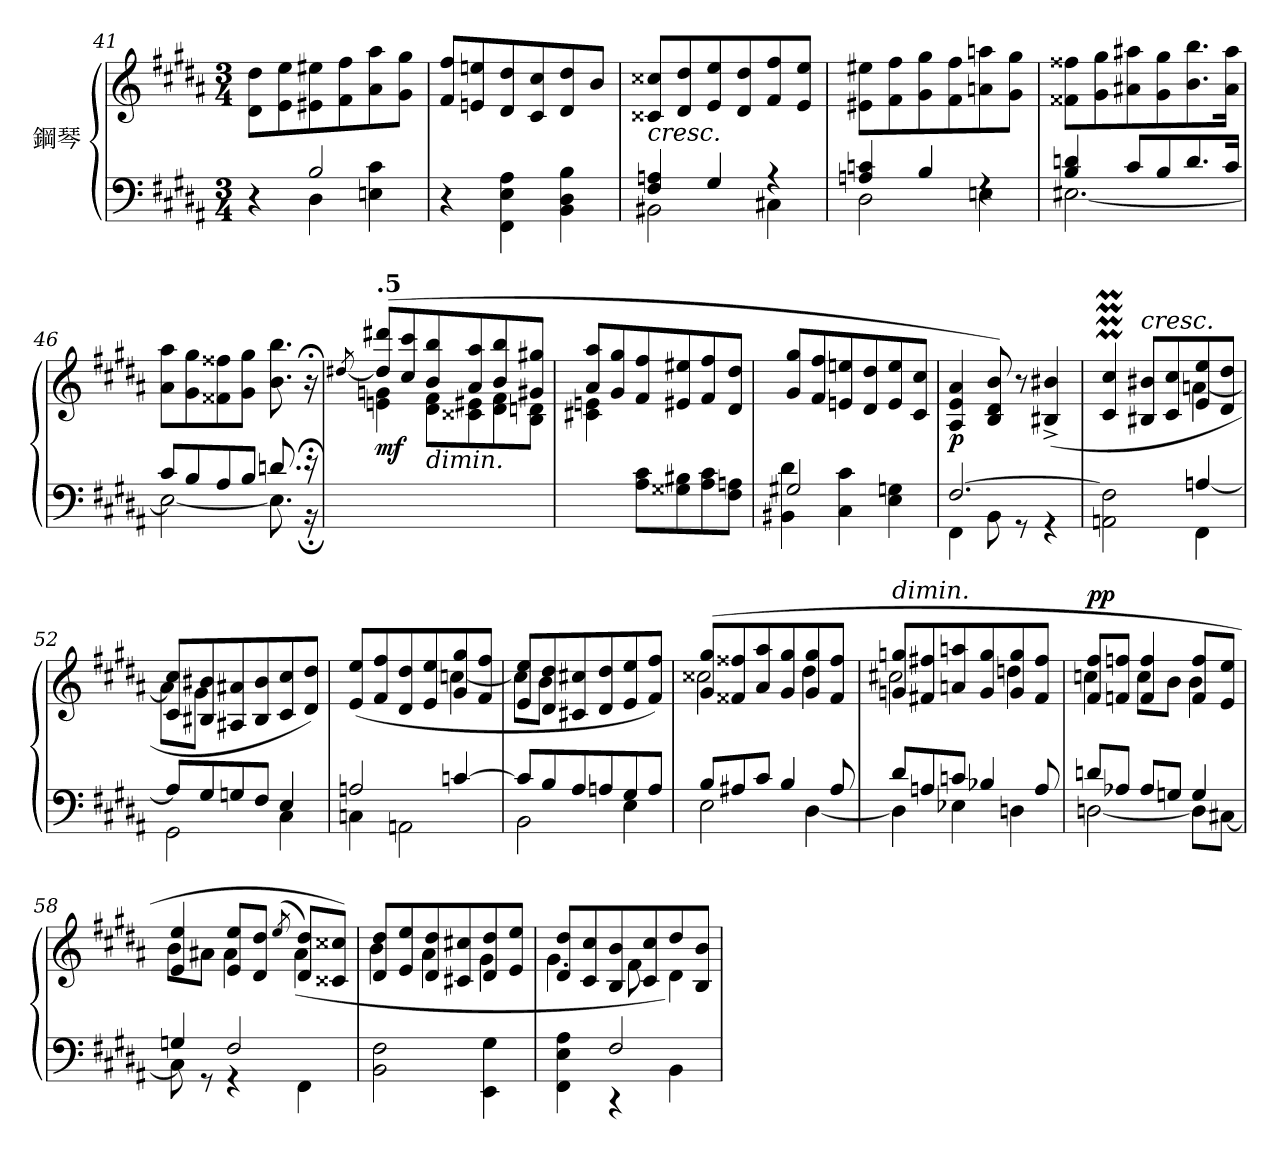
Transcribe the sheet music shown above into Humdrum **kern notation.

**kern	**kern	**dynam
*part1	*part1	*part1
*staff2	*staff1	*staff1/2
*I"鋼琴	*	*
*clefF4	*clefG2	*
*k[f#c#g#d#a#]	*k[f#c#g#d#a#]	*
*M3/4	*M3/4	*
=41	=41	=41
*^	*	*
4r	4ryy	8d#\ 8dd#\L	.
.	.	8e\ 8ee\	.
2B/	4D#\	8e#X\ 8ee#X\	.
.	.	8f#\ 8ff#\	.
.	4En\ 4c#\	8a#\ 8aa#\	.
.	.	8g#\ 8gg#\J	.
*v	*v	*	*
=42	=42	=42
4r	8f#/ 8ff#/L	.
.	8en/ 8een/	.
4FF#\ 4E\ 4A#\	8d#/ 8dd#/	.
.	8c#/ 8cc#/	.
4BB\ 4D#\ 4B\	8d#/ 8dd#/	.
.	8b/J	.
!!LO:PB:g=z
=43	=43	=43
*^	*	*
!	!	!LO:TX:b:i:t=cresc.	!
4F#/ 4An/	2BB#X\	8c##X/ 8cc##X/L	.
.	.	8d#/ 8dd#/	.
4G#/	.	8e/ 8ee/	.
.	.	8d#/ 8dd#/	.
4r	4C#X\	8f#/ 8ff#/	.
.	.	8e/ 8ee/J	.
=44	=44	=44	=44
4An/ 4cn/	2D#\	8e#X\ 8ee#X\L	.
.	.	8f#\ 8ff#\	.
4B/	.	8g#\ 8gg#\	.
.	.	8f#\ 8ff#\	.
4rF	4En\	8an\ 8aan\	.
.	.	8g#\ 8gg#\J	.
=45	=45	=45	=45
4B/ 4dn/	[2.E#X\	8f##X\ 8ff##X\L	.
.	.	8g#\ 8gg#\	.
8c#/L	.	8a#X\ 8aa#X\	.
8B/	.	8g#\ 8gg#\	.
8.d/	.	8.b\ 8.bb\	.
16c#/Jk	.	16a#\ 16aa#\Jk	.
=46	=46	=46	=46
8c#/L	2E#\_	8a#\ 8aa#\L	.
8B/	.	8g#\ 8gg#\	.
8A#/	.	8f##X\ 8ff##X\	.
8B/J	.	8g#\ 8gg#\J	.
8.dn/	8.E#\]	8.b\ 8.bb\	.
*	*	*MM6	*
16r;<	16r;	16r;<	.
*v	*v	*	*
!!LO:LB:g=z
=47	=47	=47
*	*MM94	*
.	[8qdd#X/	.
*	*^	*
!	!LO:TX:a:B:t=.5	!	!
!	!	!	!LO:DY:b
2.ryy	(>8dd#/] 8ddd#X/L	(<4en\ 4gn\	mf
.	8cc#/ 8ccc#/	.	.
!	!LO:TX:b:i:t=dimin.	!	!
.	8b/ 8bb/	8d#\ 8f#\L	.
.	8a#/ 8aa#/	8c##X\ 8e#X\	.
.	8b/ 8bb/	8d#\ 8f#\	.
.	8g#X/ 8gg#X/J	8B\ 8dn\J	.
=48	=48	=48	=48
4ryy	8a#/ 8aa#/L	4c#X\ 4en\	.
.	8g#/ 8gg#/	.	.
8A#\ 8c#\L	8f#/ 8ff#/	2ryy	.
8G##X\ 8B#X\	8e#X/ 8ee#X/	.	.
8A#\ 8c#\	8f#/ 8ff#/	.	.
8F#\ 8An\J	8d#/ 8dd#/J	.	.
*	*v	*v	*
=49	=49	=49
*^	*	*
2G#X/	4BB#X\ 4d#\	8g#/ 8gg#/L	.
.	.	8f#/ 8ff#/	.
.	4C#\ 4c#\	8en/ 8een/	.
.	.	8d#/ 8dd#/	.
4E\ 4Gn\	4ryy	8e/ 8ee/	.
.	.	8c#/ 8cc#/J	.
=50	=50	=50	=50
!	!	!	!LO:DY:b
[2.F#/	4FF#\	4A#/ 4e/ 4a#/	p
.	8BB\)	8B/ 8d#/ 8b/)	.
.	8r	8r	.
.	4r	(>4B#X/^ 4b#X/^	.
!!LO:LB:g=z
=51	=51	=51	=51
*	*	*^	*
2AAn\ 2F#\]	2ryy	4c#/M 4cc#/M	2ryy	.
!	!	!LO:TX:a:i:t=cresc.	!	!
.	.	8B#X/ 8b#X/L	.	.
.	.	8c#/ 8cc#/	.	.
4FF#\	[4An/	8e/ 8ee/	[4an\	.
.	.	8d#/ 8dd#/J	.	.
=52	=52	=52	=52	=52
2GG#\	8A/L]	8c#/ 8cc#/L	8a\L]	.
.	8G#/	8B#X/ 8b#X/	8g#\J	.
.	8Gn/	8A#X/ 8a#X/	2ryy	.
.	8F#/J	8B#/ 8b#/	.	.
4C#\	4E/	8c#/ 8cc#/	.	.
.	.	8d#/ 8dd#/J)	.	.
=53	=53	=53	=53	=53
2An/	4Cn\	(>8e/ 8ee/L	2ryy	.
.	.	8f#/ 8ff#/	.	.
.	2AAn\	8d#/ 8dd#/	.	.
.	.	8e/ 8ee/	.	.
[4cn/	.	8g#/ 8gg#/	[4ccn\	.
.	.	8f#/ 8ff#/J	.	.
=54	=54	=54	=54	=54
8c/L]	2BB\	8e/ 8ee/L	8cc\L]	.
8B/	.	8d#/ 8dd#/	8b\J	.
8A#/	.	8c#X/ 8cc#X/	2ryy	.
8An/	.	8d#/ 8dd#/	.	.
8G#/	4E\	8e/ 8ee/	.	.
8A/J	.	8f#/ 8ff#/J)	.	.
!!LO:LB:g=z	!!
=55	=55	=55	=55	=55
8B/L	2E\	(>8g#/ 8gg#/L	2cc##X\	.
8A#X/	.	8f##X/ 8ff##X/	.	.
8c#/J	.	8a#/ 8aa#/	.	.
4B/	.	8g#/ 8gg#/	.	.
.	[4D#\	8g#/ 8gg#/	4dd#\	.
8A#/	.	8f##/ 8ff##/J	.	.
=56	=56	=56	=56	=56
!	!	!LO:TX:a:i:t=dimin.	!	!
8d#/L	4D#\]	8gn/ 8ggn/L	2cc#X\	.
8An/	.	8f#X/ 8ff#X/	.	.
8cn/J	4E-X\	8an/ 8aan/	.	.
4B-X/	.	8g/ 8gg/	.	.
.	4Dn\	8g/ 8gg/	4ddn\	.
8A/	.	8f#/ 8ff#/J	.	.
=57	=57	=57	=57	=57
!	!	!	!	!LO:DY:a
8dn/L	[2Dn\	8f#/ 8ff#/L	4ccn\	pp
8A-X/J	.	8fn/ 8ffn/J	.	.
8A-/L	.	4f/ 4ff/	8cc\L	.
8Gn/J	.	.	8b\J	.
4G/	8D\L]	8f/ 8ff/L	4b\	.
.	[8C#X\J	8e/ 8ee/J	.	.
=58	=58	=58	=58	=58
4Gn/	8C#\]	4e/ 4ee/	8b\L	.
.	8r	.	8a#X\J	.
2F#/	4r	8e/ 8ee/L	4a#\	.
.	.	8d#/ 8dd#/J	.	.
.	.	(<8qee/	.	.
.	4FF#\	8d#/ 8dd#/L)	(<4a#\	.
.	.	8c##X/ 8cc##X/J)	.	.
*v	*v	*	*	*
!!LO:LB:g=z	!!
=59	=59	=59	=59
2BB\ 2F#\	8d#/ 8dd#/L	4b\	.
.	8e/ 8ee/	.	.
.	8d#/ 8dd#/	4a#\	.
.	8c#X/ 8cc#X/	.	.
4EE\ 4G#\	8d#/ 8dd#/	4g#\	.
.	8e/ 8ee/J	.	.
=60	=60	=60	=60
*^	*	*	*
4FF#\ 4E\ 4A#\	4ryy	8d#/ 8dd#/L	4.g#\	.
.	.	8c#/ 8cc#/	.	.
4rCC	2F#/	8B/ 8b/	.	.
.	.	8c#/ 8cc#/	8f#\	.
4BB\	.	8dd#/	4d#\)	.
.	.	8B/ 8b/J	.	.
*v	*v	*	*	*
*	*v	*v	*
=	=	=
*-	*-	*-
